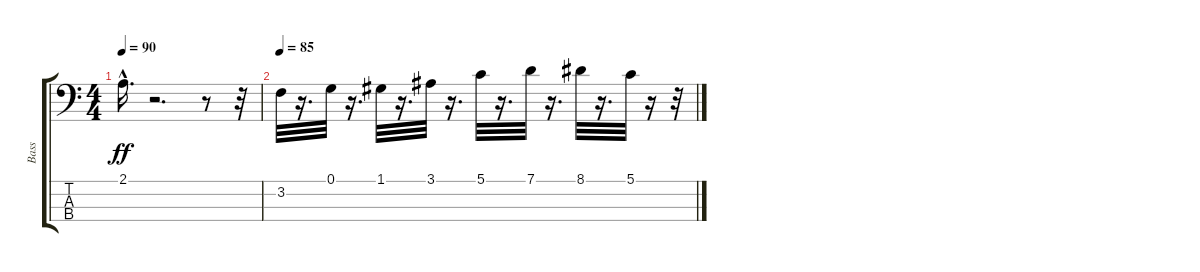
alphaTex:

\track ("Bass" "Bass") {instrument fretlessbass}
\staff {score tabs}
\tuning (G2 D2 A1 E1) {hide}
\ts (4 4)
\tempo 90
\clef f4
\ks c
2.1{hac}.16{d dy ff volume 3} r.2{d} r.8 r.32 |
\tempo 85
3.2.32{volume 1} r.16{d} 0.1.32{volume 1} r.16{d} 1.1.32{volume 1} r.16{d} 3.1.32{volume 1} r.16{d} 5.1.32{volume 1} r.16{d} 7.1.32{volume 0} r.16{d} 8.1.32{volume 0} r.16{d} 5.1.32{volume 0} r.16 r.32
